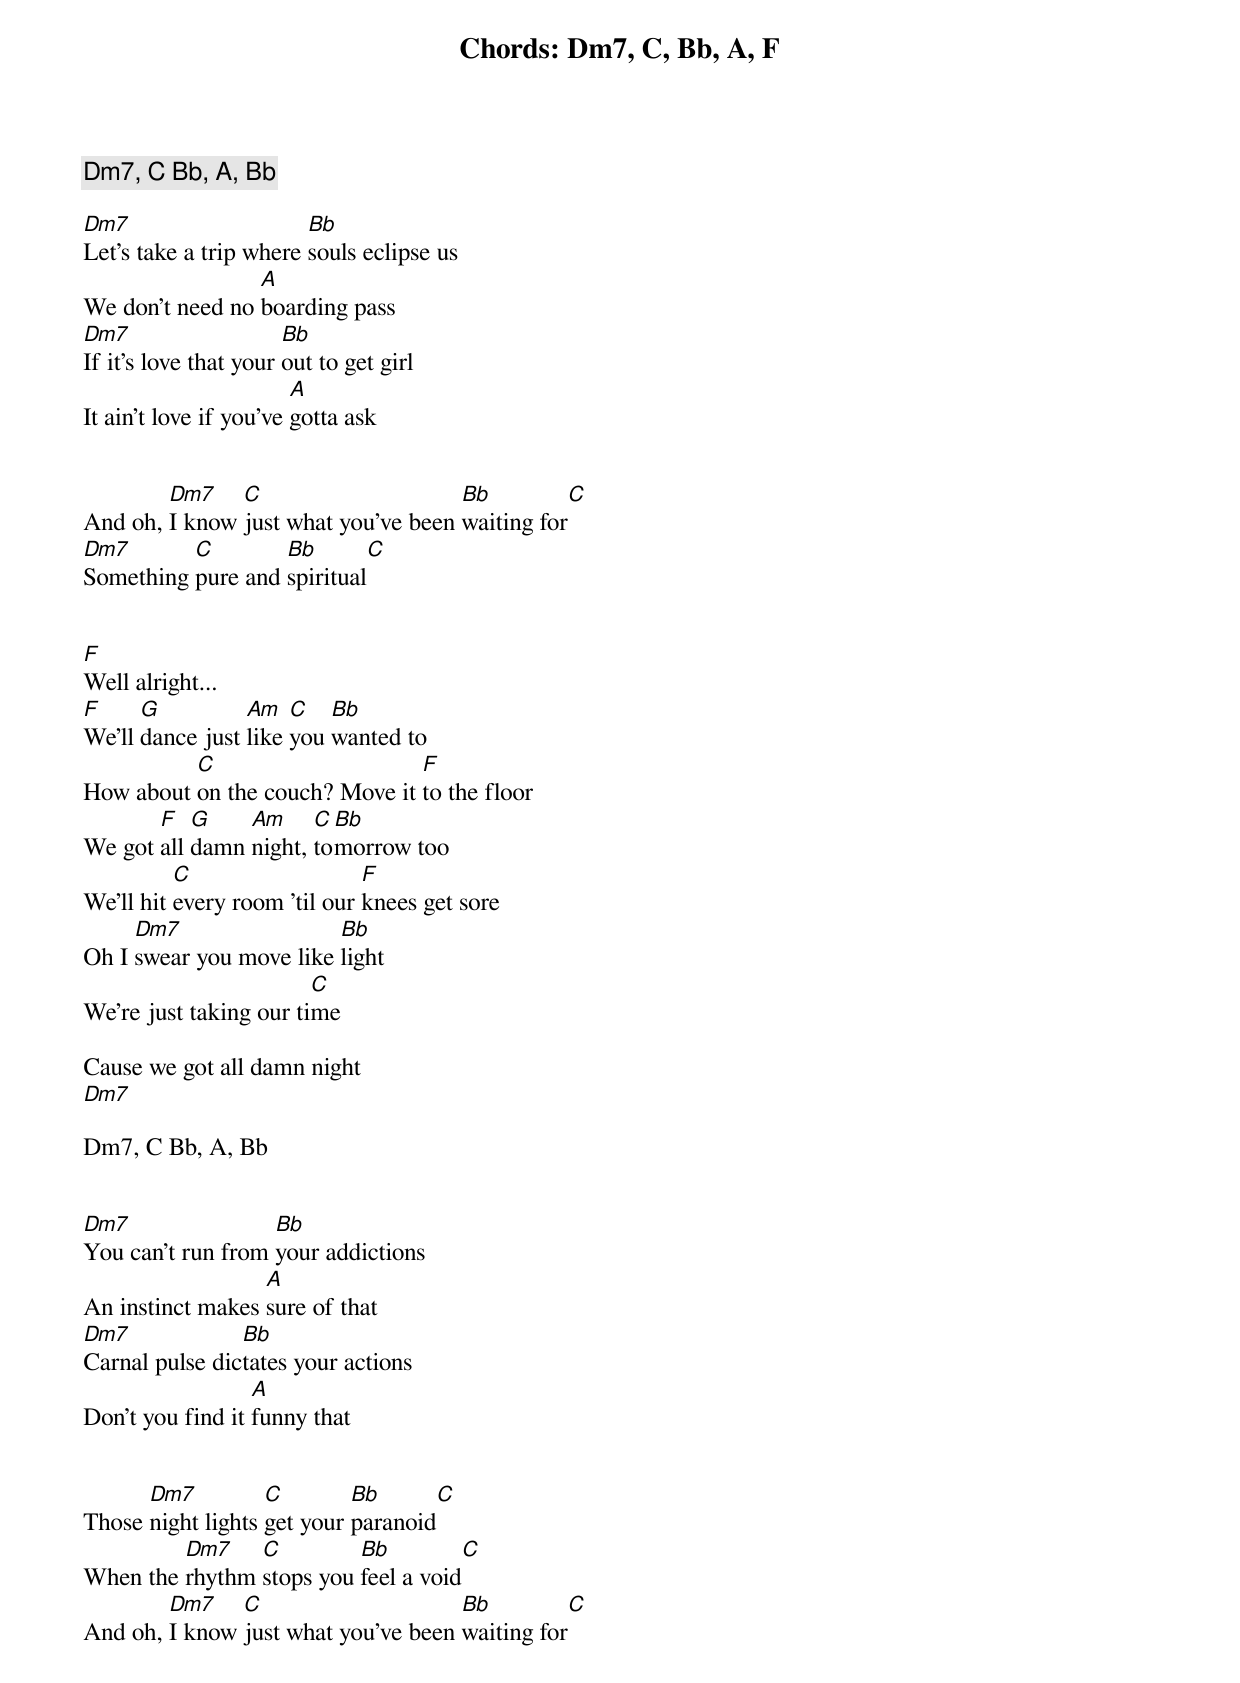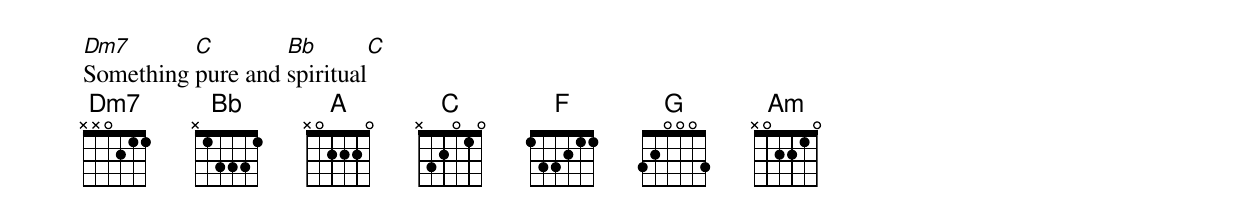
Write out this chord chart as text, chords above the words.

Chords: Dm7, C, Bb, A, F

Dm7, C Bb, A, Bb

Dm7                     Bb
Let's take a trip where souls eclipse us
                 A
We don't need no boarding pass
Dm7                    Bb
If it's love that your out to get girl
                        A
It ain't love if you've gotta ask


        Dm7    C                     Bb          C
And oh, I know just what you've been waiting for
Dm7       C        Bb        C
Something pure and spiritual


F
Well alright...
F     G          Am   C   Bb
We'll dance just like you wanted to
          C                     F
How about on the couch? Move it to the floor
       F   G    Am     C Bb
We got all damn night, tomorrow too
          C                   F
We'll hit every room 'til our knees get sore
     Dm7                 Bb
Oh I swear you move like light
                        C
We're just taking our time

Cause we got all damn night
Dm7

Dm7, C Bb, A, Bb


Dm7                Bb
You can't run from your addictions
                  A
An instinct makes sure of that
Dm7             Bb
Carnal pulse dictates your actions
                  A
Don't you find it funny that


      Dm7          C        Bb       C
Those night lights get your paranoid
         Dm7    C         Bb          C
When the rhythm stops you feel a void
        Dm7    C                     Bb          C
And oh, I know just what you've been waiting for
Dm7       C        Bb        C
Something pure and spiritual
